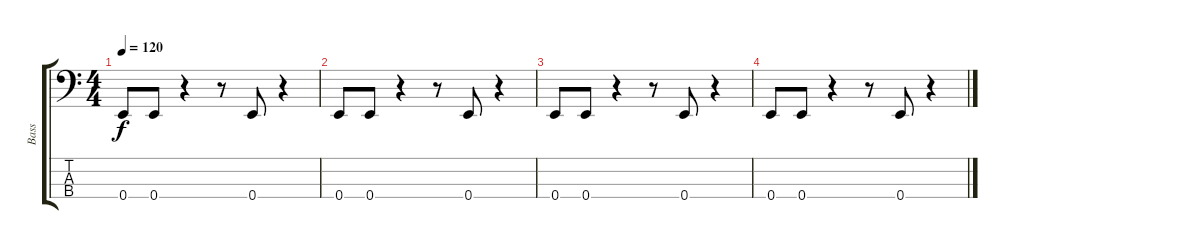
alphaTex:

\track ("Bass" "Bass") {instrument electricbasspick}
\staff {score tabs}
\tuning (G2 D2 A1 E1) {hide}
\ts (4 4)
\tempo 120
\clef f4
\ks c
0.4.8{dy f} 0.4.8 r.4 r.8 0.4.8 r.4 |
0.4.8 0.4.8 r.4 r.8 0.4.8 r.4 |
0.4.8 0.4.8 r.4 r.8 0.4.8 r.4 |
0.4.8 0.4.8 r.4 r.8 0.4.8 r.4
